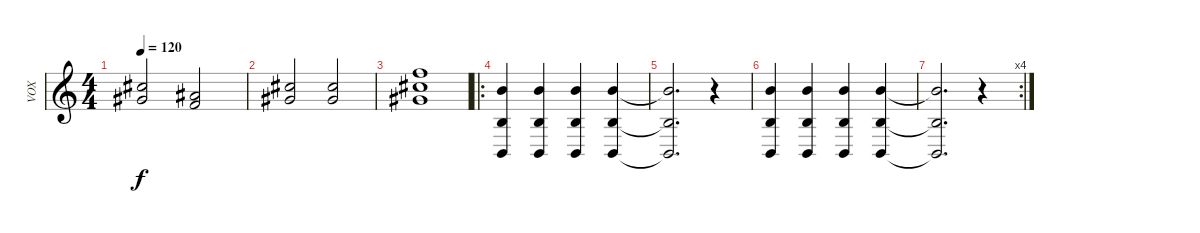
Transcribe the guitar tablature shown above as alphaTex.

\track ("VOX" "VOX") {instrument acousticgrandpiano}
\staff {score}
\tuning (Db5 Ab4 E4 B3 Gb3 B2) {hide}
\ts (4 4)
\tempo 120
\clef g2
\ks c
(9.3 9.4).2{dy f} (6.3 6.4).2 |
(9.3 9.4).2 (9.3 9.4).2 |
(9.2 9.3 9.4).1 |
\ro
(7.3 5.5 0.6).4 (7.3 5.5 0.6).4 (7.3 5.5 0.6).4 (7.3 5.5 0.6).4 |
(7.3{t} 5.5{t} 0.6{t}).2{d} r.4 |
(7.3 5.5 0.6).4 (7.3 5.5 0.6).4 (7.3 5.5 0.6).4 (7.3 5.5 0.6).4 |
\rc 4
(7.3{t} 5.5{t} 0.6{t}).2{d} r.4
